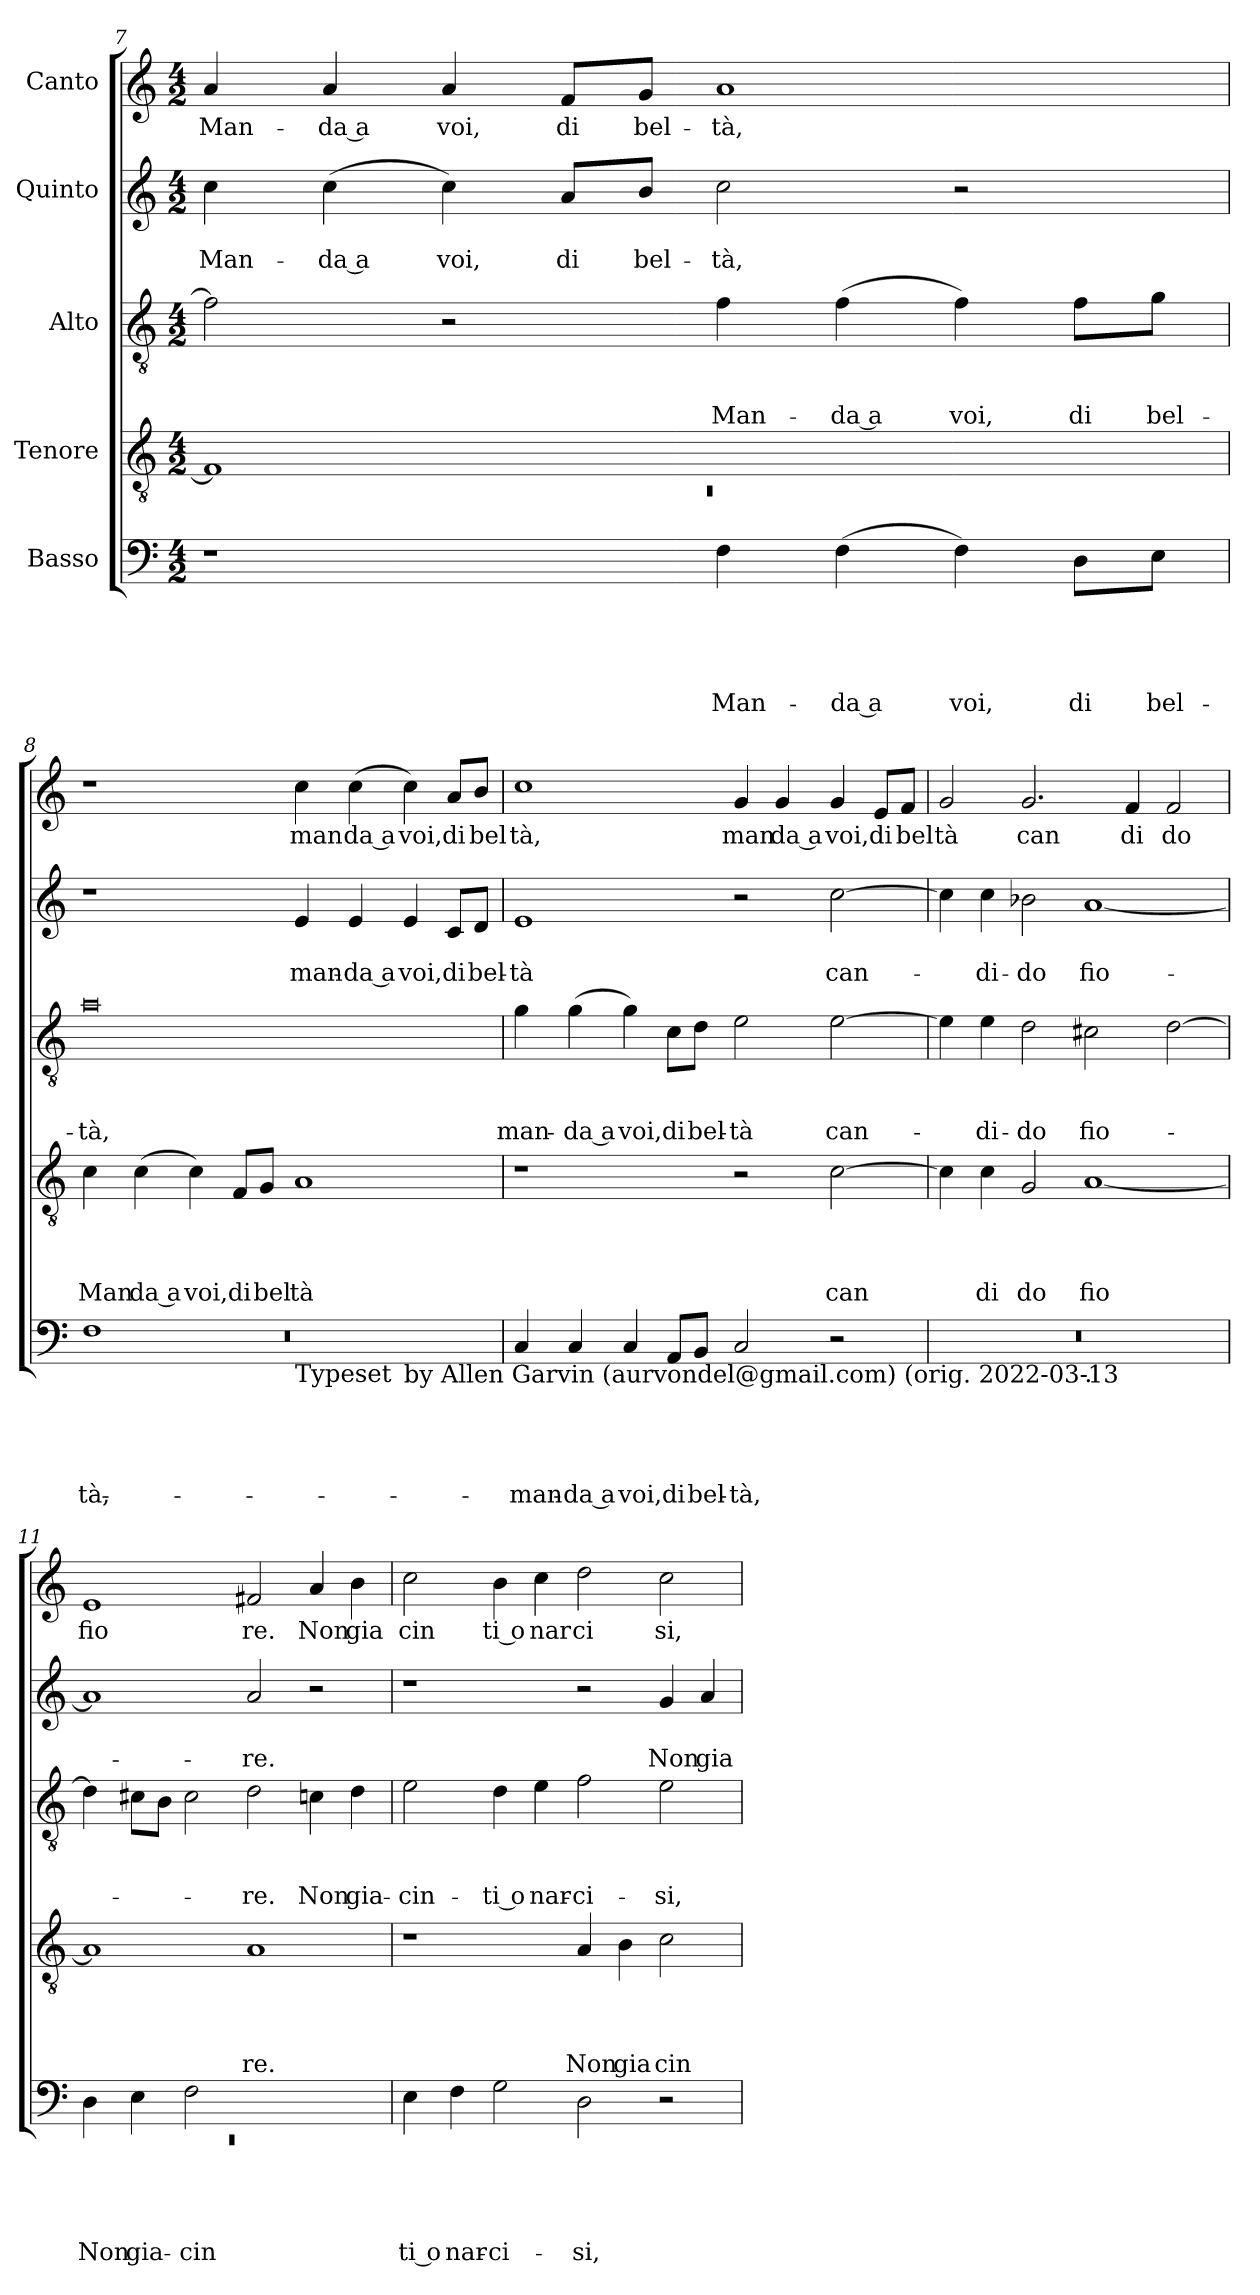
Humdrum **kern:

**kern	**text	**text	**text	**text	**text	**kern	**text	**text	**text	**text	**kern	**text	**text	**text	**kern	**text	**text	**kern	**text
*part5	*part5	*part5	*part5	*part5	*part5	*part4	*part4	*part4	*part4	*part4	*part3	*part3	*part3	*part3	*part2	*part2	*part2	*part1	*part1
*staff5	*staff5	*staff5	*staff5	*staff5	*staff5	*staff4	*staff4	*staff4	*staff4	*staff4	*staff3	*staff3	*staff3	*staff3	*staff2	*staff2	*staff2	*staff1	*staff1
*I"Basso	*	*	*	*	*	*I"Tenore	*	*	*	*	*I"Alto	*	*	*	*I"Quinto	*	*	*I"Canto	*
*clefF4	*	*	*	*	*	*clefGv2	*	*	*	*	*clefGv2	*	*	*	*clefG2	*	*	*clefG2	*
*k[]	*	*	*	*	*	*k[]	*	*	*	*	*k[]	*	*	*	*k[]	*	*	*k[]	*
*C:	*	*	*	*	*	*C:	*	*	*	*	*C:	*	*	*	*C:	*	*	*C:	*
*M4/2	*	*	*	*	*	*M4/2	*	*	*	*	*M4/2	*	*	*	*M4/2	*	*	*M4/2	*
=7	=7	=7	=7	=7	=7	=7	=7	=7	=7	=7	=7	=7	=7	=7	=7	=7	=7	=7	=7
*	*	*	*	*	*	*^	*	*	*	*	*	*	*	*	*	*	*	*	*
!	!	!	!	!	!	!	!LO:N:vis=1	!	!	!	!	!	!	!	!	!	!	!LO:LY:b	!	!LO:LY:b
1r	.	.	.	.	.	1F]	0rC	.	.	.	.	2f\]	.	.	.	4cc\	.	Man-	4a/	Man-
!	!	!	!	!	!	!	!	!	!	!	!	!	!	!	!	!	!	!LO:LY:b:rj	!	!LO:LY:b:rj
.	.	.	.	.	.	.	.	.	.	.	.	.	.	.	.	(<4cc\	.	-da a	4a/	-da a
!	!	!	!	!	!	!	!	!	!	!	!	!	!	!	!	!	!	!LO:LY:b	!	!LO:LY:b
.	.	.	.	.	.	.	.	.	.	.	.	2r	.	.	.	4cc\)	.	voi,	4a/	voi,
!	!	!	!	!	!	!	!	!	!	!	!	!	!	!	!	!	!	!LO:LY:b	!	!LO:LY:b
.	.	.	.	.	.	.	.	.	.	.	.	.	.	.	.	8a/L	.	di	8f/L	di
!	!	!	!	!	!	!	!	!	!	!	!	!	!	!	!	!	!	!LO:LY:b	!	!LO:LY:b
.	.	.	.	.	.	.	.	.	.	.	.	.	.	.	.	8b/J	.	bel-	8g/J	bel-
!	!	!	!	!	!LO:LY:b	!	!	!	!	!	!	!	!	!	!LO:LY:b	!	!	!LO:LY:b	!	!LO:LY:b
4F\	.	.	.	.	Man-	1ryy	.	.	.	.	.	4f\	.	.	Man-	2cc\	.	-tà,	1a	-tà,
!	!	!	!	!	!LO:LY:b:rj	!	!	!	!	!	!	!	!	!	!LO:LY:b:rj	!	!	!	!	!
(<4F\	.	.	.	.	-da a	.	.	.	.	.	.	(<4f\	.	.	-da a	.	.	.	.	.
!	!	!	!	!	!LO:LY:b	!	!	!	!	!	!	!	!	!	!LO:LY:b	!	!	!	!	!
4F\)	.	.	.	.	voi,	.	.	.	.	.	.	4f\)	.	.	voi,	2r	.	.	.	.
!	!	!	!	!	!LO:LY:b	!	!	!	!	!	!	!	!	!	!LO:LY:b	!	!	!	!	!
8D\L	.	.	.	.	di	.	.	.	.	.	.	8f\L	.	.	di	.	.	.	.	.
!	!	!	!	!	!LO:LY:b	!	!	!	!	!	!	!	!	!	!LO:LY:b	!	!	!	!	!
8E\J	.	.	.	.	bel-	.	.	.	.	.	.	8g\J	.	.	bel-	.	.	.	.	.
*	*	*	*	*	*	*v	*v	*	*	*	*	*	*	*	*	*	*	*	*	*
!!LO:LB:g=z
=8	=8	=8	=8	=8	=8	=8	=8	=8	=8	=8	=8	=8	=8	=8	=8	=8	=8	=8	=8
*^	*	*	*	*	*	*	*	*	*	*	*	*	*	*	*	*	*	*	*
*	*^	*	*	*	*	*	*	*	*	*	*	*	*	*	*	*	*	*	*	*
!	!	!LO:N:vis=1	!	!	!	!	!LO:LY:b	!	!	!	!	!LO:LY:b	!	!	!	!LO:LY:b	!	!	!	!	!
*	*	*^	*	*	*	*	*	*	*	*	*	*	*	*	*	*	*	*	*	*	*
0ryy	1F	0r	1.ryy	.	.	.	.	-tà,	4c\	.	.	.	Man	0a	.	.	-tà,	1r	.	.	1r	.
!	!	!	!	!	!	!	!	!	!	!	!	!	!LO:LY:b:rj	!	!	!	!	!	!	!	!	!
.	.	.	.	.	.	.	.	.	(<4c\	.	.	.	da a	.	.	.	.	.	.	.	.	.
!	!	!	!	!	!	!	!	!	!	!	!	!	!LO:LY:b	!	!	!	!	!	!	!	!	!
.	.	.	.	.	.	.	.	.	4c\)	.	.	.	voi,	.	.	.	.	.	.	.	.	.
!	!	!	!	!	!	!	!	!	!	!	!	!	!LO:LY:b	!	!	!	!	!	!	!	!	!
.	.	.	.	.	.	.	.	.	8F/L	.	.	.	di	.	.	.	.	.	.	.	.	.
!	!	!	!	!	!	!	!	!	!	!	!	!	!LO:LY:b	!	!	!	!	!	!	!	!	!
.	.	.	.	.	.	.	.	.	8G/J	.	.	.	bel	.	.	.	.	.	.	.	.	.
!	!LO:TX:b:t=Typeset	!	!	!	!	!	!	!	!	!	!	!	!	!	!	!	!	!	!	!	!	!
!	!	!	!	!	!	!	!	!	!	!	!	!	!LO:LY:b	!	!	!	!	!	!	!LO:LY:b	!	!LO:LY:b
.	1ryy	.	.	.	.	.	.	.	1A	.	.	.	tà	.	.	.	.	4e/	.	man-	4cc\	man
!	!	!	!	!	!	!	!	!	!	!	!	!	!	!	!	!	!	!	!	!LO:LY:b:rj	!	!LO:LY:b:rj
.	.	.	.	.	.	.	.	.	.	.	.	.	.	.	.	.	.	4e/	.	-da a	(<4cc\	da a
!	!	!	!LO:TX:b:t=by Allen Garvin (aurvondel@gmail.com) (orig. 2022-03-13	!	!	!	!	!	!	!	!	!	!	!	!	!	!	!	!	!	!	!
!	!	!	!	!	!	!	!	!	!	!	!	!	!	!	!	!	!	!	!	!LO:LY:b	!	!LO:LY:b
.	.	.	2ryy	.	.	.	.	.	.	.	.	.	.	.	.	.	.	4e/	.	voi,	4cc\)	voi,
!	!	!	!	!	!	!	!	!	!	!	!	!	!	!	!	!	!	!	!	!LO:LY:b	!	!LO:LY:b
.	.	.	.	.	.	.	.	.	.	.	.	.	.	.	.	.	.	8c/L	.	di	8a/L	di
!	!	!	!	!	!	!	!	!	!	!	!	!	!	!	!	!	!	!	!	!LO:LY:b	!	!LO:LY:b
.	.	.	.	.	.	.	.	.	.	.	.	.	.	.	.	.	.	8d/J	.	bel-	8b/J	bel
=9	=9	=9	=9	=9	=9	=9	=9	=9	=9	=9	=9	=9	=9	=9	=9	=9	=9	=9	=9	=9	=9	=9
!	!	!	!	!	!	!	!	!LO:LY:b	!	!	!	!	!	!	!	!	!LO:LY:b	!	!	!LO:LY:b	!	!LO:LY:b
*v	*v	*v	*v	*	*	*	*	*	*	*	*	*	*	*	*	*	*	*	*	*	*	*
4C/	.	.	.	.	man-	1r	.	.	.	.	4g\	.	.	man-	1e	.	-tà	1cc	tà,
!	!	!	!	!	!LO:LY:b:rj	!	!	!	!	!	!	!	!	!LO:LY:b:rj	!	!	!	!	!
4C/	.	.	.	.	-da a	.	.	.	.	.	(<4g\	.	.	-da a	.	.	.	.	.
!	!	!	!	!	!LO:LY:b	!	!	!	!	!	!	!	!	!LO:LY:b	!	!	!	!	!
4C/	.	.	.	.	voi,	.	.	.	.	.	4g\)	.	.	voi,	.	.	.	.	.
!	!	!	!	!	!LO:LY:b	!	!	!	!	!	!	!	!	!LO:LY:b	!	!	!	!	!
8AA/L	.	.	.	.	di	.	.	.	.	.	8c\L	.	.	di	.	.	.	.	.
!	!	!	!	!	!LO:LY:b	!	!	!	!	!	!	!	!	!LO:LY:b	!	!	!	!	!
8BB/J	.	.	.	.	bel-	.	.	.	.	.	8d\J	.	.	bel-	.	.	.	.	.
!	!	!	!	!	!LO:LY:b	!	!	!	!	!	!	!	!	!LO:LY:b	!	!	!	!	!LO:LY:b
2C/	.	.	.	.	-tà,	2r	.	.	.	.	2e\	.	.	-tà	2r	.	.	4g/	man
!	!	!	!	!	!	!	!	!	!	!	!	!	!	!	!	!	!	!	!LO:LY:b:rj
.	.	.	.	.	.	.	.	.	.	.	.	.	.	.	.	.	.	4g/	da a
!	!	!	!	!	!	!	!	!	!	!LO:LY:b	!	!	!	!LO:LY:b	!	!	!LO:LY:b	!	!LO:LY:b
2r	.	.	.	.	.	[>2c\	.	.	.	can	[>2e\	.	.	can-	[>2cc\	.	can-	4g/	voi,
!	!	!	!	!	!	!	!	!	!	!	!	!	!	!	!	!	!	!	!LO:LY:b
.	.	.	.	.	.	.	.	.	.	.	.	.	.	.	.	.	.	8e/L	di
!	!	!	!	!	!	!	!	!	!	!	!	!	!	!	!	!	!	!	!LO:LY:b
.	.	.	.	.	.	.	.	.	.	.	.	.	.	.	.	.	.	8f/J	bel
=10	=10	=10	=10	=10	=10	=10	=10	=10	=10	=10	=10	=10	=10	=10	=10	=10	=10	=10	=10
!LO:TX:b:t=/ ver. 2022-03-13) CC BY-NC 4.0	!	!	!	!	!	!	!	!	!	!	!	!	!	!	!	!	!	!	!
!	!	!	!	!	!	!	!	!	!	!	!	!	!	!	!	!	!	!	!LO:LY:b
*^	*	*	*	*	*	*	*	*	*	*	*	*	*	*	*	*	*	*	*
0r	1ryy	.	.	.	.	.	4c\]	.	.	.	.	4e\]	.	.	.	4cc\]	.	.	2g/	tà
!	!	!	!	!	!	!	!	!	!	!	!LO:LY:b	!	!	!	!LO:LY:b	!	!	!LO:LY:b	!	!
.	.	.	.	.	.	.	4c\	.	.	.	di	4e\	.	.	-di-	4cc\	.	-di-	.	.
!	!	!	!	!	!	!	!	!	!	!	!LO:LY:b	!	!	!	!LO:LY:b	!	!	!LO:LY:b	!	!LO:LY:b
.	.	.	.	.	.	.	2G/	.	.	.	do	2d\	.	.	-do	2b-X\	.	-do	2.g/	can
!	!LO:TX:b:t=.	!	!	!	!	!	!	!	!	!	!	!	!	!	!	!	!	!	!	!
!	!	!	!	!	!	!	!	!	!	!	!LO:LY:b	!	!	!	!LO:LY:b	!	!	!LO:LY:b	!	!
.	1ryy	.	.	.	.	.	[<1A	.	.	.	fio	2c#X\	.	.	fio-	[<1a	.	fio-	.	.
!	!	!	!	!	!	!	!	!	!	!	!	!	!	!	!	!	!	!	!	!LO:LY:b
.	.	.	.	.	.	.	.	.	.	.	.	.	.	.	.	.	.	.	4f/	di
!	!	!	!	!	!	!	!	!	!	!	!	!	!	!	!	!	!	!	!	!LO:LY:b
.	.	.	.	.	.	.	.	.	.	.	.	[>2d\	.	.	.	.	.	.	2f/	do
=11	=11	=11	=11	=11	=11	=11	=11	=11	=11	=11	=11	=11	=11	=11	=11	=11	=11	=11	=11	=11
!	!LO:N:vis=1	!	!	!	!	!LO:LY:b	!	!	!	!	!	!	!	!	!	!	!	!	!	!LO:LY:b
*	*^	*	*	*	*	*	*	*	*	*	*	*	*	*	*	*	*	*	*	*
0ryy	0rEE	4D\	.	.	.	.	Non	1A]	.	.	.	.	4d\]	.	.	.	1a]	.	.	1e	fio
!	!	!	!	!	!	!	!LO:LY:b	!	!	!	!	!	!	!	!	!	!	!	!	!	!
.	.	4E\	.	.	.	.	gia-	.	.	.	.	.	8c#X\L	.	.	.	.	.	.	.	.
.	.	.	.	.	.	.	.	.	.	.	.	.	8B\J	.	.	.	.	.	.	.	.
!	!	!	!	!	!	!	!LO:LY:b	!	!	!	!	!	!	!	!	!	!	!	!	!	!
.	.	2F\	.	.	.	.	-cin-	.	.	.	.	.	2c#\	.	.	.	.	.	.	.	.
!	!	!	!	!	!	!	!	!	!	!	!	!LO:LY:b	!	!	!	!LO:LY:b	!	!	!LO:LY:b	!	!LO:LY:b
.	.	1ryy	.	.	.	.	.	1A	.	.	.	re.	2d\	.	.	-re.	2a/	.	-re.	2f#X/	re.
!	!	!	!	!	!	!	!	!	!	!	!	!	!	!	!	!LO:LY:b	!	!	!	!	!LO:LY:b
.	.	.	.	.	.	.	.	.	.	.	.	.	4cn\	.	.	Non	2r	.	.	4a/	Non
!	!	!	!	!	!	!	!	!	!	!	!	!	!	!	!	!LO:LY:b	!	!	!	!	!LO:LY:b
.	.	.	.	.	.	.	.	.	.	.	.	.	4d\	.	.	gia-	.	.	.	4b\	gia
*v	*v	*v	*	*	*	*	*	*	*	*	*	*	*	*	*	*	*	*	*	*	*
!!LO:PB:g=z
=12	=12	=12	=12	=12	=12	=12	=12	=12	=12	=12	=12	=12	=12	=12	=12	=12	=12	=12	=12
!	!	!	!	!	!LO:LY:b:rj	!	!	!	!	!	!	!	!	!LO:LY:b	!	!	!	!	!LO:LY:b
4E\	.	.	.	.	-ti o	1r	.	.	.	.	2e\	.	.	-cin-	1r	.	.	2cc\	cin
!	!	!	!	!	!LO:LY:b	!	!	!	!	!	!	!	!	!	!	!	!	!	!
4F\	.	.	.	.	nar-	.	.	.	.	.	.	.	.	.	.	.	.	.	.
!	!	!	!	!	!LO:LY:b	!	!	!	!	!	!	!	!	!LO:LY:b:rj	!	!	!	!	!LO:LY:b:rj
2G\	.	.	.	.	-ci-	.	.	.	.	.	4d\	.	.	-ti o	.	.	.	4b\	ti o
!	!	!	!	!	!	!	!	!	!	!	!	!	!	!LO:LY:b	!	!	!	!	!LO:LY:b
.	.	.	.	.	.	.	.	.	.	.	4e\	.	.	nar-	.	.	.	4cc\	nar
!	!	!	!	!	!LO:LY:b	!	!	!	!	!LO:LY:b	!	!	!	!LO:LY:b	!	!	!	!	!LO:LY:b
2D\	.	.	.	.	-si,	4A/	.	.	.	Non	2f\	.	.	-ci-	2r	.	.	2dd\	ci
!	!	!	!	!	!	!	!	!	!	!LO:LY:b	!	!	!	!	!	!	!	!	!
.	.	.	.	.	.	4B\	.	.	.	gia	.	.	.	.	.	.	.	.	.
!	!	!	!	!	!	!	!	!	!	!LO:LY:b	!	!	!	!LO:LY:b	!	!	!LO:LY:b	!	!LO:LY:b
2r	.	.	.	.	.	2c\	.	.	.	cin	2e\	.	.	-si,	4g/	.	Non	2cc\	si,
!	!	!	!	!	!	!	!	!	!	!	!	!	!	!	!	!	!LO:LY:b	!	!
.	.	.	.	.	.	.	.	.	.	.	.	.	.	.	4a/	.	gia	.	.
=	=	=	=	=	=	=	=	=	=	=	=	=	=	=	=	=	=	=	=
*-	*-	*-	*-	*-	*-	*-	*-	*-	*-	*-	*-	*-	*-	*-	*-	*-	*-	*-	*-
